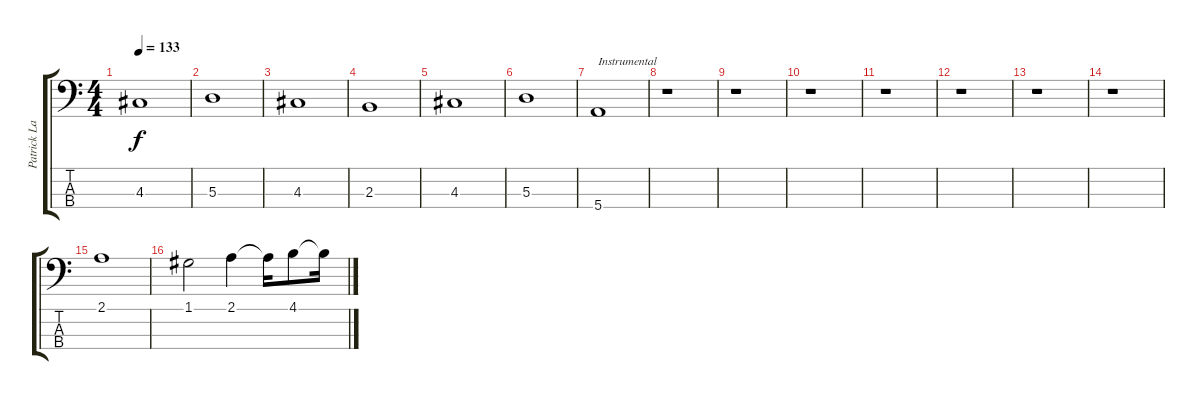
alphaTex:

\track ("Patrick Latreille" "Patrick La") {instrument electricbasspick}
\staff {score tabs}
\tuning (G2 D2 A1 E1) {hide}
\ts (4 4)
\tempo 133
\clef f4
\ks c
4.3.1{dy f} |
5.3.1 |
4.3.1 |
2.3.1 |
4.3.1 |
5.3.1 |
5.4.1{txt "Instrumental"} |
r.1 |
r.1 |
r.1 |
r.1 |
r.1 |
r.1 |
r.1 |
2.1.1 |
1.1.2 2.1.4 2.1{t}.16 4.1.8 4.1{t}.16
